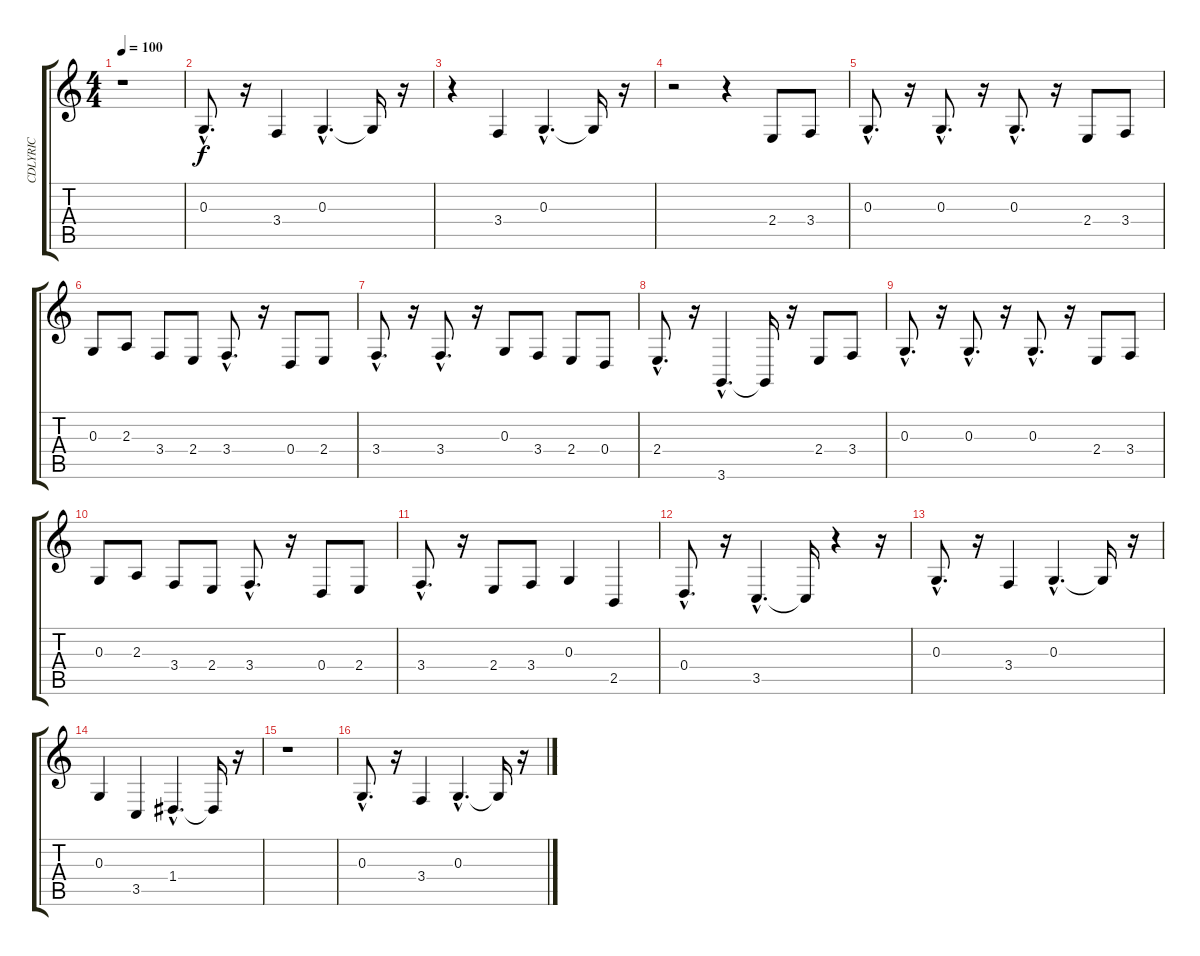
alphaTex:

\track ("CDLYRIC" "CDLYRIC") {instrument flute}
\staff {score tabs}
\tuning (E4 B3 G3 D3 A2 E2) {hide}
\ts (4 4)
\tempo 100
\clef g2
\ks c
r.1{dy f} |
0.3{hac}.8{d} r.16 3.4.4 0.3{hac}.4{d} 0.3{t}.16 r.16 |
r.4 3.4.4 0.3{hac}.4{d} 0.3{t}.16 r.16 |
r.2 r.4 2.4.8 3.4.8 |
0.3{hac}.8{d} r.16 0.3{hac}.8{d} r.16 0.3{hac}.8{d} r.16 2.4.8 3.4.8 |
0.3.8 2.3.8 3.4.8 2.4.8 3.4{hac}.8{d} r.16 0.4.8 2.4.8 |
3.4{hac}.8{d} r.16 3.4{hac}.8{d} r.16 0.3.8 3.4.8 2.4.8 0.4.8 |
2.4{hac}.8{d} r.16 3.6{hac}.4{d} 3.6{t}.16 r.16 2.4.8 3.4.8 |
0.3{hac}.8{d} r.16 0.3{hac}.8{d} r.16 0.3{hac}.8{d} r.16 2.4.8 3.4.8 |
0.3.8 2.3.8 3.4.8 2.4.8 3.4{hac}.8{d} r.16 0.4.8 2.4.8 |
3.4{hac}.8{d} r.16 2.4.8 3.4.8 0.3.4 2.5.4 |
0.4{hac}.8{d} r.16 3.5{hac}.4{d} 3.5{t}.16 r.4 r.16 |
0.3{hac}.8{d} r.16 3.4.4 0.3{hac}.4{d} 0.3{t}.16 r.16 |
0.3.4 3.5.4 1.4{hac}.4{d} 1.4{t}.16 r.16 |
r.1 |
0.3{hac}.8{d} r.16 3.4.4 0.3{hac}.4{d} 0.3{t}.16 r.16
